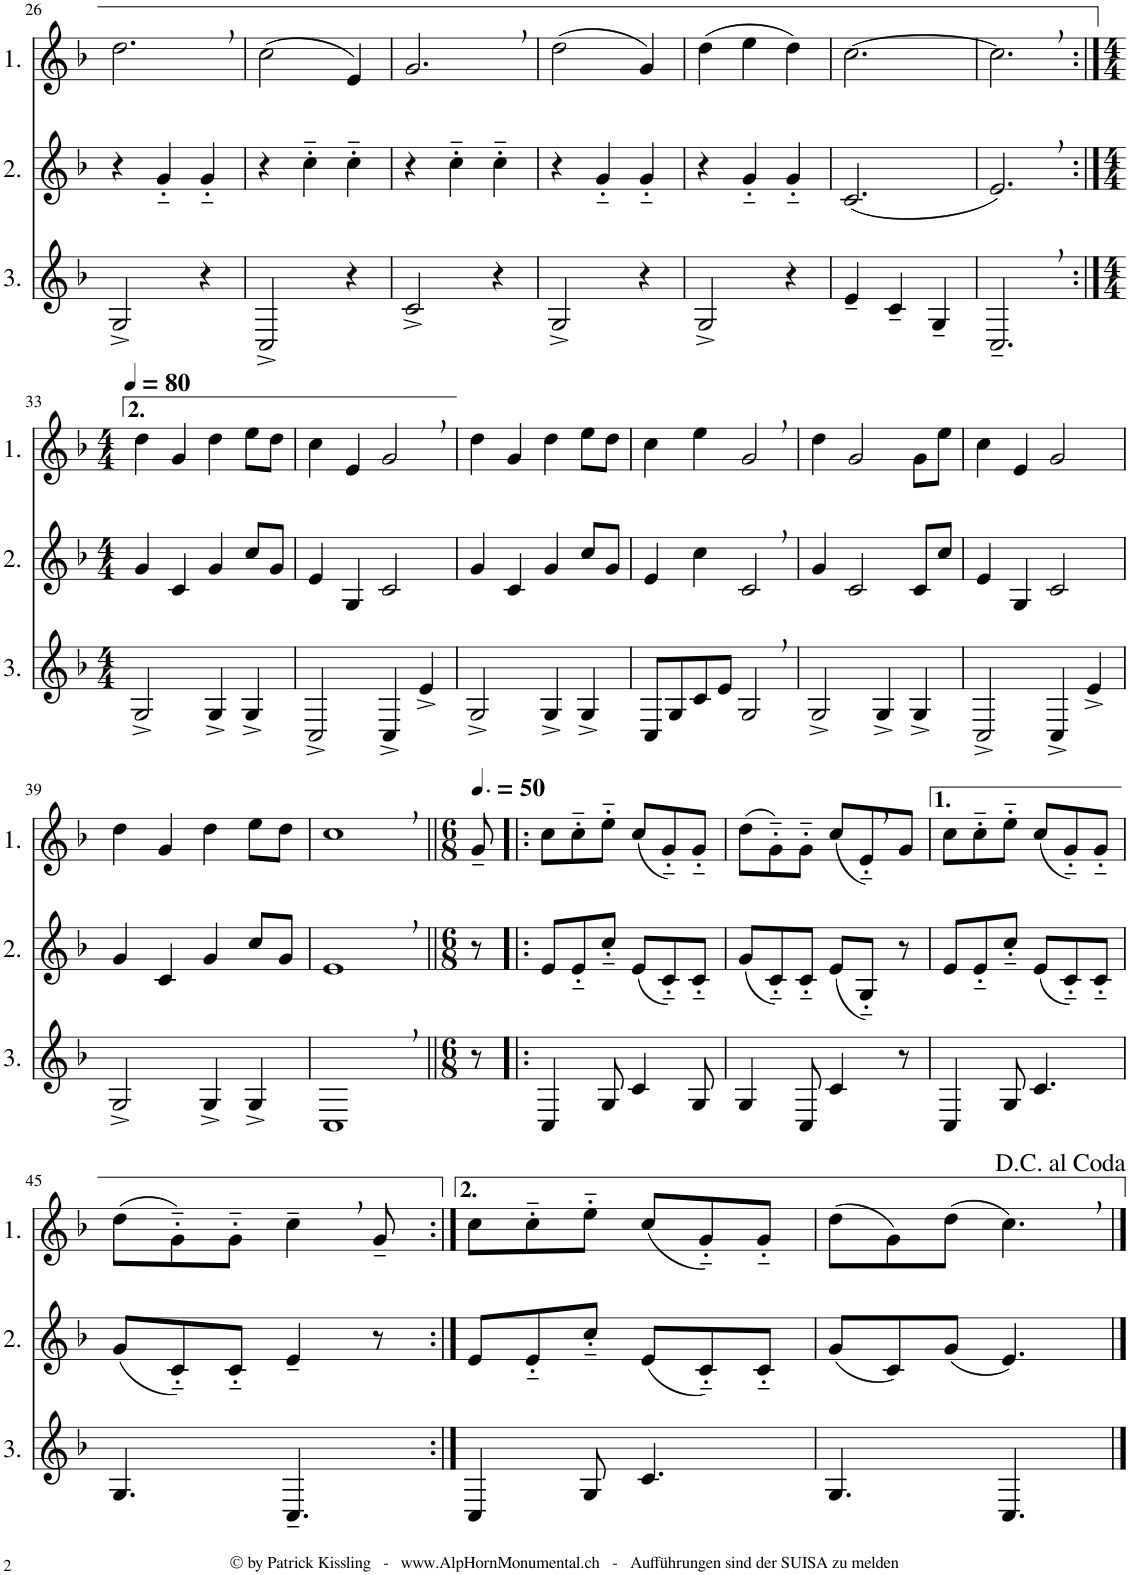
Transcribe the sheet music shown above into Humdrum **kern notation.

**kern	**kern	**kern
*part3	*part2	*part1
*staff3	*staff2	*staff1
*I"3.	*I"2.	*I"1.
!!LO:PB:g=z
*clefG2	*clefG2	*clefG2
*Trd4c7	*Trd4c7	*Trd4c7
*k[b-]	*k[b-]	*k[b-]
*M3/4	*M3/4	*M3/4
=26	=26	=26
2G^/	4r	2.dd,\
.	4g'~/	.
4r	4g'~/	.
=27	=27	=27
2C^/	4r	(2cc\
.	4cc'~\	.
4r	4cc'~\	4e/)
=28	=28	=28
2c^/	4r	2.g,/
.	4cc'~\	.
4r	4cc'~\	.
=29	=29	=29
2G^/	4r	(2dd\
.	4g'~/	.
4r	4g'~/	4g/)
=30	=30	=30
2G^/	4r	(4dd\
.	4g'~/	4ee\
4r	4g'~/	4dd\)
=31	=31	=31
4e~/	(2.c/	[2.cc\
4c~/	.	.
4G~/	.	.
=32	=32	=32
2.C~,/	2.e,/)	2.cc,\]
!!LO:LB:g=z
=33:|!	=33:|!	=33:|!
*M4/4	*M4/4	*M4/4
*	*	*MM80
2G^/	4g/	4dd\
.	4c/	4g/
4G^/	4g/	4dd\
4G^/	8cc/L	8ee\L
.	8g/J	8dd\J
=34	=34	=34
2C^/	4e/	4cc\
.	4G/	4e/
4C^/	2c/	2g,/
4e^/	.	.
=35	=35	=35
2G^/	4g/	4dd\
.	4c/	4g/
4G^/	4g/	4dd\
4G^/	8cc/L	8ee\L
.	8g/J	8dd\J
=36	=36	=36
8C/L	4e/	4cc\
8G/	.	.
8c/	4cc\	4ee\
8e/J	.	.
2G,/	2c,/	2g,/
=37	=37	=37
2G^/	4g/	4dd\
.	2c/	2g/
4G^/	.	.
4G^/	8c/L	8g\L
.	8cc/J	8ee\J
=38	=38	=38
2C^/	4e/	4cc\
.	4G/	4e/
4C^/	2c/	2g/
4e^/	.	.
!!LO:LB:g=z
=39	=39	=39
2G^/	4g/	4dd\
.	4c/	4g/
4G^/	4g/	4dd\
4G^/	8cc/L	8ee\L
.	8g/J	8dd\J
=40	=40	=40
1C,	1e,	1cc,
=41||	=41||	=41||
*M6/8	*M6/8	*M6/8
*	*	*MM75
8r	8r	8g~/
=42!|:	=42!|:	=42!|:
4C/	8e/L	8cc\L
.	8e'~/	8cc'~\
8G/	8cc'~/J	8ee'~\J
4c/	(8e/L	(8cc/L
.	8c'~/)	8g'~/)
8G/	8c'~/J	8g'~/J
=43	=43	=43
4G/	(8g/L	(8dd\L
.	8c'~/)	8g'~\)
8C/	8c'~/J	8g'~\J
4c/	(8e/L	(8cc/L
.	8G'~/J)	8e'~,/)
8r	8r	8g/J
=44	=44	=44
4C/	8e/L	8cc\L
.	8e'~/	8cc'~\
8G/	8cc'~/J	8ee'~\J
4.c/	(8e/L	(8cc/L
.	8c'~/)	8g'~/)
.	8c'~/J	8g'~/J
!!LO:LB:g=z
=45	=45	=45
4.G/	(8g/L	(8dd\L
.	8c'~/)	8g'~\)
.	8c'~/J	8g'~\J
4.C~/	4e~/	4cc~,\
.	8r	8g~/
=46:|!	=46:|!	=46:|!
4C/	8e/L	8cc\L
.	8e'~/	8cc'~\
8G/	8cc'~/J	8ee'~\J
4.c/	(8e/L	(8cc/L
.	8c'~/)	8g'~/)
.	8c'~/J	8g'~/J
=47	=47	=47
4.G/	(8g/L	(8dd\L
.	8c/)	8g\)
.	(8g/J	(8dd\J
4.C/	4.e/)	4.cc,\)
==	==	==
*-	*-	*-
